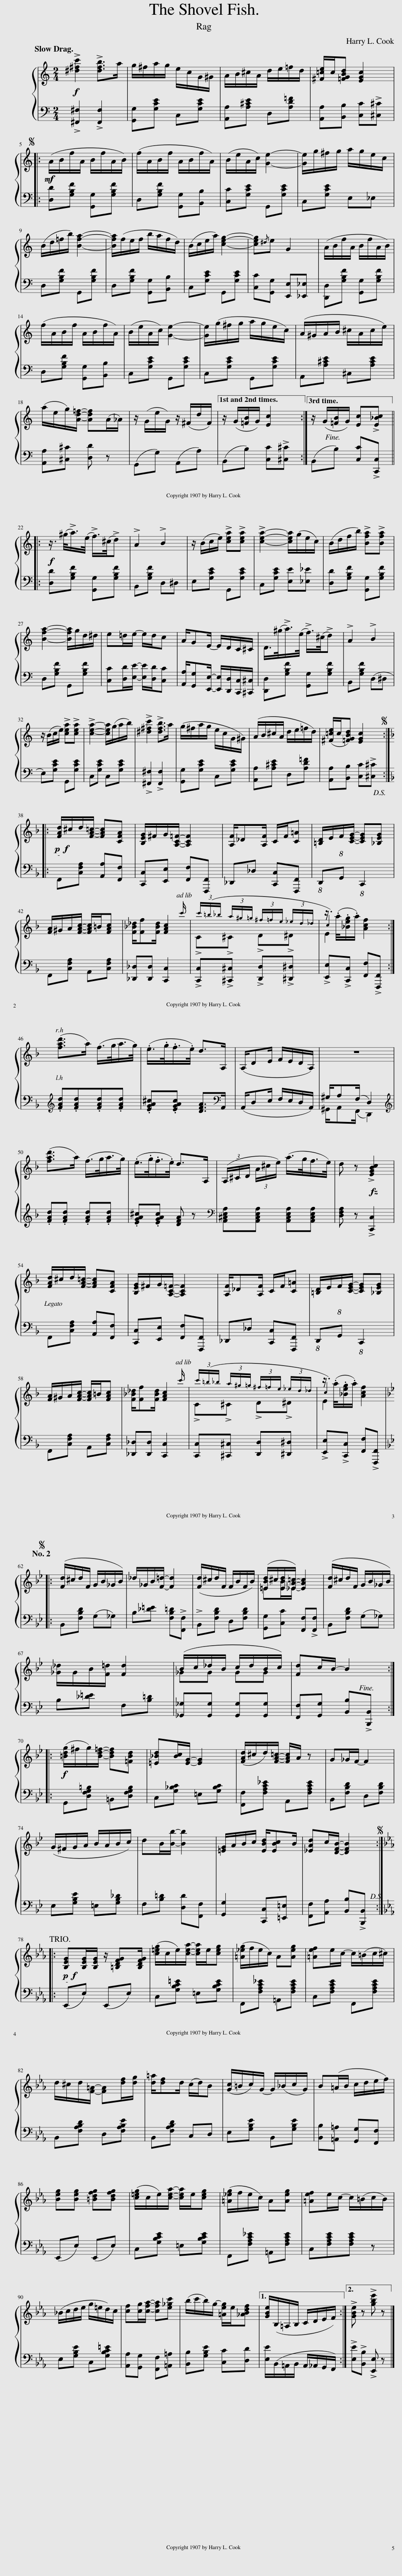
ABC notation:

X:1
%%score { ( 1 3 4 ) | ( 2 5 ) }
L:1/8
Q:1/4=80
M:2/4
I:linebreak $
K:C
V:1 treble
V:3 treble
V:4 treble
V:2 bass
V:5 bass
V:1
!f! !>![^d^fc']2 !>![dfb]>a | g/^f/a/g/ e/c/G/^G/ | A/B/^c/A/ d/e/=f/d/ | [^F=ce]/c/[=FGBd] [EGc]2 |:$S!mf! (A/B/f/A/ B/f/A/B/) | %5
 (f/A/B/f/ A/B/f/A/) | (B/e/A/c/) [Ge]2- | [Ge]/g/^f/g/ a/g/e/c/ |$ (B/d/=f/b/) [Bfa]2- | [Bfa]/(f/e/f/ b/a/f/d/) | %10
 (B/c/e/a/) [ceg]2- | [ceg]{/^d}e G2 | (A/B/f/A/ B/f/A/B/) |$ (f/A/B/f/ A/B/f/A/) | (B/e/A/c/) [Ge]2- | %15
 [Ge]/(g/^f/g/ a/g/e/c/) | (A/^G/A/B/ ^c/A/c/e/) |$ (a/e/g/)[Ad=f]/- [Adf](A/_A/) | z/ (G/e/G/) z/ (^F/d/F/) |1,2,4 z/ (G/[=FB]/G/) [Ec]2!dacoda! :|3 %20
 z/ (G/[=FB]/G/) [Ec]!>![E_Bc] |:$!f! z3/4 (^g/<!>!a/)(e/4 !>!f/>)(^c/!>!d) | !>!A2 !>!B2 | z/ (B/c/e/) !>![cea]!>![cea] | !>![cea]2- [cea]/(g/e/c/) | %25
 (B/d/f/b/) !>![Bfa]!>![Bfa] |$ [Bfa]2- [Bfa]/g/d/^d/ | e=d/e/- e/d/c | A/GE/- E/D/C/^C/ | D/>(^g/!>!a/>)(e/ !>!f/>)(^c/!>!d) | %30
 !>!A2 !>!B2 |$ z/ (B/c/e/) !>![cea]!>![cea] | !>![cea]2- [cea]/(g/a/b/) | !>![^d^fc']2 !>![dfb]>a | (g/^f/a/g/ e/c/G/^G/) | %35
 (A/B/^c/A/ d/e/=f/d/) | ([^F=ce]/c/[=FGBd]) [EGc]2!D.S.! ::$[K:F]O!p!!f! [FAd]/^c/d/[FA=c]/- [FAc][CFA] | [B,EG]/^F/G/[A,C=F]/- [A,CF]2 | [A,F]/_D[A,F]/ C/F/[C=A] | %40
 [=B,D]/E/F/[CEG]/- [CEG][_B,EG] |$ [FA]/^G/A/[FAc]/- [FAc]/=B/[FAc] | [F_B_d]/[Ff][FBd]/ [FAc]2 | (3c'/=b/_b/ (3a/^g/=g/ (3^f/=f/e/ (3_e/d/_d/ | z3/4 (.a/4.[_Beg]/.a/) [Acf]2 :|$ %45
 ([fad']>a) (f/>g/a/>g/) | (.e/>.g/.f/>.e/) d>A, | (A,/DE/ F/E/D/A,/) | z4 |$ ([fad']>a) (f/>g/a/>g/) | %50
 (.e/>.g/.f/>.e/) d>A, | (3(A,/^C/D/ (3A/^c/e/) (a/>g/f/>e/) | d z !>![EGBc]2 |$ [FAd]/^c/d/[FA=c]/- [FAc][CFA] | [B,EG]/^F/G/[A,C=F]/- [A,CF]2 | %55
 [A,F]/_D[A,F]/ C/F/[C=A] | [=B,D]/E/F/[CEG]/- [CEG][_B,EG] |$ [FA]/^G/A/[FAc]/- [FAc]/=B/[FAc] | [F_B_d]/[Ff][FBd]/ [FAc]2 | (3c'/=b/_b/ (3a/^g/=g/ (3^f/=f/e/ (3_e/d/_d/ | %60
 z3/4 (.a/4.[_Beg]/.a/) [Acf]2 |:$[K:Bb] ([Fd]/^c/d/F/ G/B/_G/B/) | _d/_G/B/[F=d]/- [Fd]2 | ([Fd]/^c/d/F/ F/B/F/B/) | ([=EBd]/^c/[EBd]/[_EA=c]/-) [EAc]2 | %65
 ([Fd]/^c/d/F/ G/B/_G/B/) |$ [_G_d]/G/B/[F=d]/- [Fd]2 | (B/c/_d/B/ c/d/B/c/) | [Fd]c/B/- B2 ::$[K:Bb]!f! ([=Bdg]/^f/g/)[Bd=f]/- [Bdf][=FBd] | %70
 [=E_Bd][Bc]/[EG]/- [EG]2 | ([FAd]/^c/d/)[FA=c]/- [FAc]/A/ z | G_G/F/- F2 |$ (G/^F/G/A/ B/A/B/c/) | dB/[Bb]/- [Bb]2 | %75
 [=EG]/A/B/c/ [EBd]/[EBc]B/ | [_EAd]c/[DFB]/- [DFB]2 ::$[K:Eb]!p!!f! [B,EG][B,EG]/[B,EG]/ z/ [=B,DFG][B,DFG]/ | ([c=eg]/c/e/)[cea]/- [cea]/e/[ceg] | ([=A_eg]/f/e/c/) A[Aeg] | %80
 [=Aef]e/c/- c/(=B/c/^c/) |$ d/^c/d/[F=A]/- [FA][df]/[dg]/ | [d=a]/[df]d/ (c/d/)B | ([Gc]/=B/c/)G/- G/(_B/c/G/) | B(=A/B/ c/d/e/f/) |$ %85
 [Beg][Beg] [=Bdfg][Bdfg] | ([c=eg]/c/e/)[cea]/- [cea]/e/[ceg] | ([=A_eg]/f/e/c/) A[Aeg] | [=Aef]e/c/- c/(=B/c/B/) |$ (_B/c/d/e/ g/=e/d/)c/ | %90
 [cf][cg]/[cfa]/- [cfa][e_gc'] | (b/c'/b/)g/- [=Aeg]/e/[_ABdf] |1 [GBe]/(B,/=A,/B,/ C/D/E/F/) :|2 !>![GBe] z !>![gbe'] z |] %94
V:2
 !>![^F,,^F,]2 !>![F,,F,]2 | [G,,G,][G,CE] C,[G,CE] | [A,,A,][A,^CE] D,[A,D=F] | [A,,A,][B,,B,] [C,C]!>![^C,^C] |:$ [D,D][G,B,F] [G,,G,][G,B,F] | %5
 D,[G,B,F] [G,,G,][B,,B,] | [C,C][G,CE] G,,[G,CE] | C,[G,CE] E,_E, |$ D,[G,B,F] G,,[G,B,F] | D,[G,B,F] [G,,G,][B,,B,] | %10
 C,[G,CE] G,,[G,CE] | [C,C][G,,G,] [E,,E,][_E,,_E,] | [D,,D,][G,B,F] [G,,G,][G,B,F] |$ D,[G,B,F] [G,,G,][B,,B,] | C,[G,CE] G,,[G,CE] | %15
 C,[G,CE] G,,[G,CE] | A,,[A,^CE] ^C,[A,CE] |$ [A,,A,][^C,^C] [D,D] z | (G,,G,) (A,,A,) |1,2,4 (B,,B,) [C,C]!>![^C,^C] :|3 %20
 (B,,B,) [C,C]!>![C,,C,] |:$ [D,D][G,B,F] [G,,G,][G,B,F] | B,,[G,B,F] D,^D, | E,[G,CE] G,,[G,CE] | C,[G,CE] [E,E][_E,_E] | %25
 [D,D][G,B,F] [G,,G,][G,B,F] |$ D,[G,B,F] G,,[G,B,F] | [C,C][D,D]/[E,E]/- [E,E]/[D,D]/[C,C] | [A,,A,]/[G,,G,][E,,E,]/- [E,,E,]/[D,,D,]/[C,,C,]/[^C,,^C,]/ | [D,,D,][G,B,F] [G,,G,][G,B,F] | %30
 B,,[G,B,F] (D,^D, |$ E,)[G,CE] G,,[G,CE] | C,[G,CE] C,[G,CE] | !>![^F,,^F,]2 !>![F,,F,]2 | [G,,G,][G,CE] C,[G,CE] | %35
 [A,,A,][A,^CE] D,[A,D=F] | [A,,A,][B,,B,] [C,C]!>![^C,^C] ::$[K:F] F,,[C,F,A,] [A,,A,][F,,F,] | [C,,C,][E,,E,] [F,,F,][F,,,F,,] | _D,,_D, [C,,C,][F,,,F,,] | %40
!8vb(! D,,,!8vb(!G,,,!8vb(! C,,,2!8vb)!!8vb)!!8vb)! |$ F,,[C,F,A,] A,,[C,F,A,] | [_D,,_D,][D,,D,] [C,,C,]2 | !>![C,,C,]!>![^C,,^C,] !>![D,,D,]!>![^D,,^D,] | !>![E,,E,]!>![C,,C,] [F,,F,]!>![F,,,F,,] :|$ %45
[K:treble] .[FAd].[FAd].[FAd].[FAd] | .[EGA^c].[EGAc] [DFA]>[K:bass]A,, | (A,,/D,E,/ F,/E,/D,/A,,/) | ^G,/A,(F,/ D,2) |$[K:treble] .[FAd].[FAd] .[FAd].[FAd] | %50
 .[EGA^c].[EGAc] [DFA] z |[K:bass] [A,,^C,E,A,][A,,C,E,A,] [A,,C,E,A,][A,,C,E,A,] | [D,F,A,] z !>![C,,C,]2 |$ F,,[C,F,A,] [A,,A,][F,,F,] | [C,,C,][E,,E,] [F,,F,][F,,,F,,] | %55
 _D,,_D, [C,,C,][F,,,F,,] |!8vb(! D,,,!8vb(!G,,,!8vb(! C,,,2!8vb)!!8vb)!!8vb)! |$ F,,[C,F,A,] A,,[C,F,A,] | [_D,,_D,][D,,D,] [C,,C,]2 | [C,,C,][^C,,^C,] [D,,D,][^D,,^D,] | %60
 !>![E,,E,]!>![C,,C,] [F,,F,]!>![F,,,F,,] |:$[K:Bb] B,,[F,B,D] (G,_G,) | B,[_D=E] [F,B,=D]!>![F,,F,] | !>!B,,[F,B,D] D,[F,B,D] | [G,,G,][C,C] [F,,F,]!>![F,,F,] | %65
 B,,[F,B,D] (G,_G,) |$ B,[_D=E] F,[B,=D] | [_G,,_G,][G,,G,] [G,,G,][G,,G,] | [F,,F,][G,,G,] [B,,B,]!>![B,,,B,,] ::$[K:Bb] G,,[D,F,G,=B,] =B,,[D,F,G,B,] | %70
 C,[G,_B,C] =E,[G,B,C] | [F,,F,][F,A,C_E] A,,[F,A,CE] | B,,[F,B,D] D,[F,B,D] |$ E,[G,B,E] =E,[G,B,_D] | F,[B,=D] [D,D][F,,F,] | %75
 [G,,G,]2 [C,,C,][=E,,=E,] | [F,,F,][A,,A,] [B,,B,]!>![B,,,B,,] ::$[K:Eb] (E,,E,) (E,,E,) | C,[G,B,C=E] =E,[G,B,CE] | F,,[F,A,C_E] =A,,[F,A,CE] | %80
 C,[F,A,CE] F,,[F,A,CE] |$ B,,[F,A,B,D] D,[F,A,B,E] | B,,[F,A,B,D] C,D, | E,[G,B,E] B,,[G,B,E] | [B,,B,][=A,,=A,] [G,,G,][F,,F,] |$ %85
 (E,,E,) (E,,E,) | C,[G,B,CE] =E,[G,B,CE] | F,,[F,A,C_E] =A,,[F,A,CE] | C,[F,A,CE][F,A,CE] z |$ E,[G,B,E] C,[G,B,C=E] | %90
 [A,,A,][G,,G,] [F,,F,][=A,,=A,] | [B,,B,][G,B,E] [C,C][D,D] |1 [E,E]/(B,,/=A,,/B,,/ A,,/_A,,/G,,/F,,/) :|2 !>![E,E]!>![B,,B,] !>![E,,E,] z |] %94
V:3
 x4 | x4 | x4 | x4 |:$ x4 | %5
 x4 | x4 | x4 |$ x4 | x4 | %10
 x4 | x4 | x4 |$ x4 | x4 | %15
 x4 | x4 |$ x4 | x4 |1,2,4 x4 :|3 %20
 x4 |:$ x4 | x4 | x4 | x4 | %25
 x4 |$ x4 | x4 | x4 | x4 | %30
 x4 |$ x4 | x4 | x4 | x4 | %35
 x4 | x4 ::$[K:F] x4 | x4 | x4 | %40
 x4 |$ x4 | x7/2 c'/ | !>!C!>!^C !>!D!>!^D | E2 x2 :|$ %45
 x4 | x4 | x4 | x4 |$ x4 | %50
 x4 | x4 | x4 |$ x4 | x4 | %55
 x4 | x4 |$ x4 | x7/2 c'/ | !>!C!>!^C !>!D!>!^D | %60
 E2 x2 |:$[K:Bb] x4 | x4 | x4 | =E[EB]/_E/ x2 | %65
 x4 |$ x4 | _GG GG | x4 ::$[K:Bb] x4 | %70
 x4 | x4 | x4 |$ x4 | x4 | %75
 x4 | x4 ::$[K:Eb] x4 | x4 | x4 | %80
 x4 |$ x4 | x4 | x4 | x4 |$ %85
 x4 | x4 | x4 | x4 |$ x4 | %90
 x4 | x4 |1 x4 :|2 x4 |] %94
V:4
 x4 | x4 | x4 | x4 |:$ x4 | %5
 x4 | x4 | x4 |$ x4 | x4 | %10
 x4 | x4 | x4 |$ x4 | x4 | %15
 x4 | x4 |$ x4 | x4 |1,2,4 x4 :|3 %20
 x4 |:$ x4 | x4 | x4 | x4 | %25
 x4 |$ x4 | x4 | x4 | x4 | %30
 x4 |$ x4 | x4 | x4 | x4 | %35
 x4 | x4 ::$[K:F] x4 | x4 | x4 | %40
 x4 |$ x4 | x4 | x4 | c2 x2 :|$ %45
 x4 | x4 | x4 | x4 |$ x4 | %50
 x4 | x4 | x4 |$ x4 | x4 | %55
 x4 | x4 |$ x4 | x4 | x4 | %60
 c2 x2 |:$[K:Bb] x4 | x4 | x4 | x4 | %65
 x4 |$ x4 | x4 | x4 ::$[K:Bb] x4 | %70
 x4 | x4 | x4 |$ x4 | x4 | %75
 x4 | x4 ::$[K:Eb] x4 | x4 | x4 | %80
 x4 |$ x4 | x4 | x4 | x4 |$ %85
 x4 | x4 | x4 | x4 |$ x4 | %90
 x4 | x4 |1 x4 :|2 x4 |] %94
V:5
 x4 | x4 | x4 | x4 |:$ x4 | %5
 x4 | x4 | x4 |$ x4 | x4 | %10
 x4 | x4 | x4 |$ x4 | x4 | %15
 x4 | x4 |$ x4 | x4 |1,2,4 x4 :|3 %20
 x4 |:$ x4 | x4 | x4 | x4 | %25
 x4 |$ x4 | x4 | x4 | x4 | %30
 x4 |$ x4 | x4 | x4 | x4 | %35
 x4 | x4 ::$[K:F] x4 | x4 | x4 | %40
!8vb(! x!8vb(! x!8vb(! x2!8vb)!!8vb)!!8vb)! |$ x4 | x4 | x4 | x4 :|$ %45
[K:treble] x4 | x7/2[K:bass] x/ | x4 | ^G,,/A,,(F,,/ D,,2) |$[K:treble] x4 | %50
 x4 |[K:bass] x4 | x4 |$ x4 | x4 | %55
 x4 |!8vb(! x!8vb(! x!8vb(! x2!8vb)!!8vb)!!8vb)! |$ x4 | x4 | x4 | %60
 x4 |:$[K:Bb] x4 | x4 | x4 | x4 | %65
 x4 |$ x4 | x4 | x4 ::$[K:Bb] x4 | %70
 x4 | x4 | x4 |$ x4 | x4 | %75
 x4 | x4 ::$[K:Eb] x4 | x4 | x4 | %80
 x4 |$ x4 | x4 | x4 | x4 |$ %85
 x4 | x4 | x4 | x4 |$ x4 | %90
 x4 | x4 |1 x4 :|2 x4 |] %94
